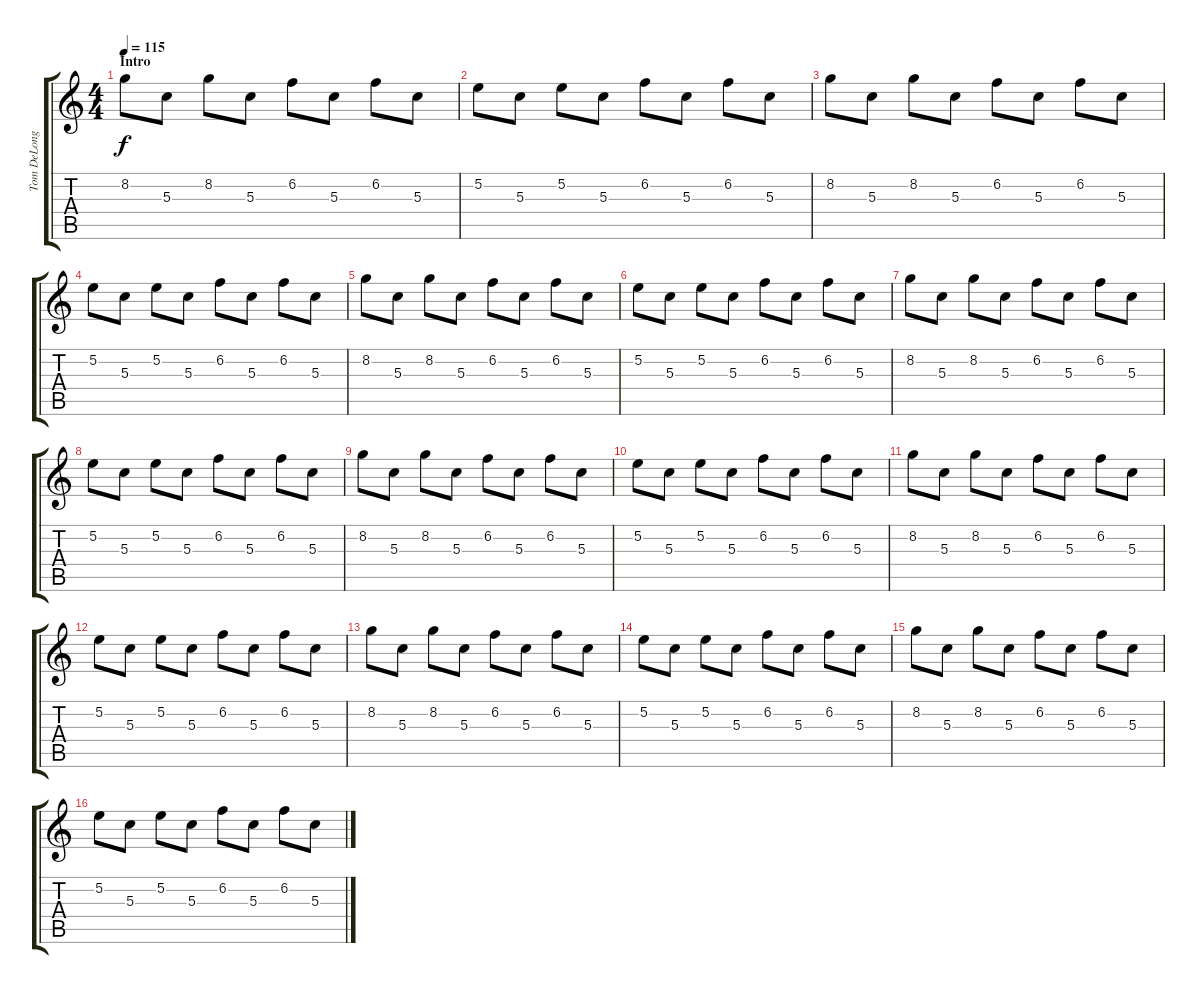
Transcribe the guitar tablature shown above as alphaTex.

\track ("Tom DeLonge (Guitar 1)" "Tom DeLong") {instrument electricguitarclean}
\staff {score tabs}
\tuning (E4 B3 G3 D3 A2 E2) {hide}
\ts (4 4)
\section ("" "Intro")
\tempo 115
\clef g2
\ks c
8.2.8{dy f instrument electricguitarclean} 5.3.8 8.2.8 5.3.8 6.2.8 5.3.8 6.2.8 5.3.8 |
5.2.8 5.3.8 5.2.8 5.3.8 6.2.8 5.3.8 6.2.8 5.3.8 |
8.2.8 5.3.8 8.2.8 5.3.8 6.2.8 5.3.8 6.2.8 5.3.8 |
5.2.8 5.3.8 5.2.8 5.3.8 6.2.8 5.3.8 6.2.8 5.3.8 |
8.2.8 5.3.8 8.2.8 5.3.8 6.2.8 5.3.8 6.2.8 5.3.8 |
5.2.8 5.3.8 5.2.8 5.3.8 6.2.8 5.3.8 6.2.8 5.3.8 |
8.2.8 5.3.8 8.2.8 5.3.8 6.2.8 5.3.8 6.2.8 5.3.8 |
5.2.8 5.3.8 5.2.8 5.3.8 6.2.8 5.3.8 6.2.8 5.3.8 |
8.2.8 5.3.8 8.2.8 5.3.8 6.2.8 5.3.8 6.2.8 5.3.8 |
5.2.8 5.3.8 5.2.8 5.3.8 6.2.8 5.3.8 6.2.8 5.3.8 |
8.2.8 5.3.8 8.2.8 5.3.8 6.2.8 5.3.8 6.2.8 5.3.8 |
5.2.8 5.3.8 5.2.8 5.3.8 6.2.8 5.3.8 6.2.8 5.3.8 |
8.2.8 5.3.8 8.2.8 5.3.8 6.2.8 5.3.8 6.2.8 5.3.8 |
5.2.8 5.3.8 5.2.8 5.3.8 6.2.8 5.3.8 6.2.8 5.3.8 |
8.2.8 5.3.8 8.2.8 5.3.8 6.2.8 5.3.8 6.2.8 5.3.8 |
5.2.8 5.3.8 5.2.8 5.3.8 6.2.8 5.3.8 6.2.8 5.3.8
